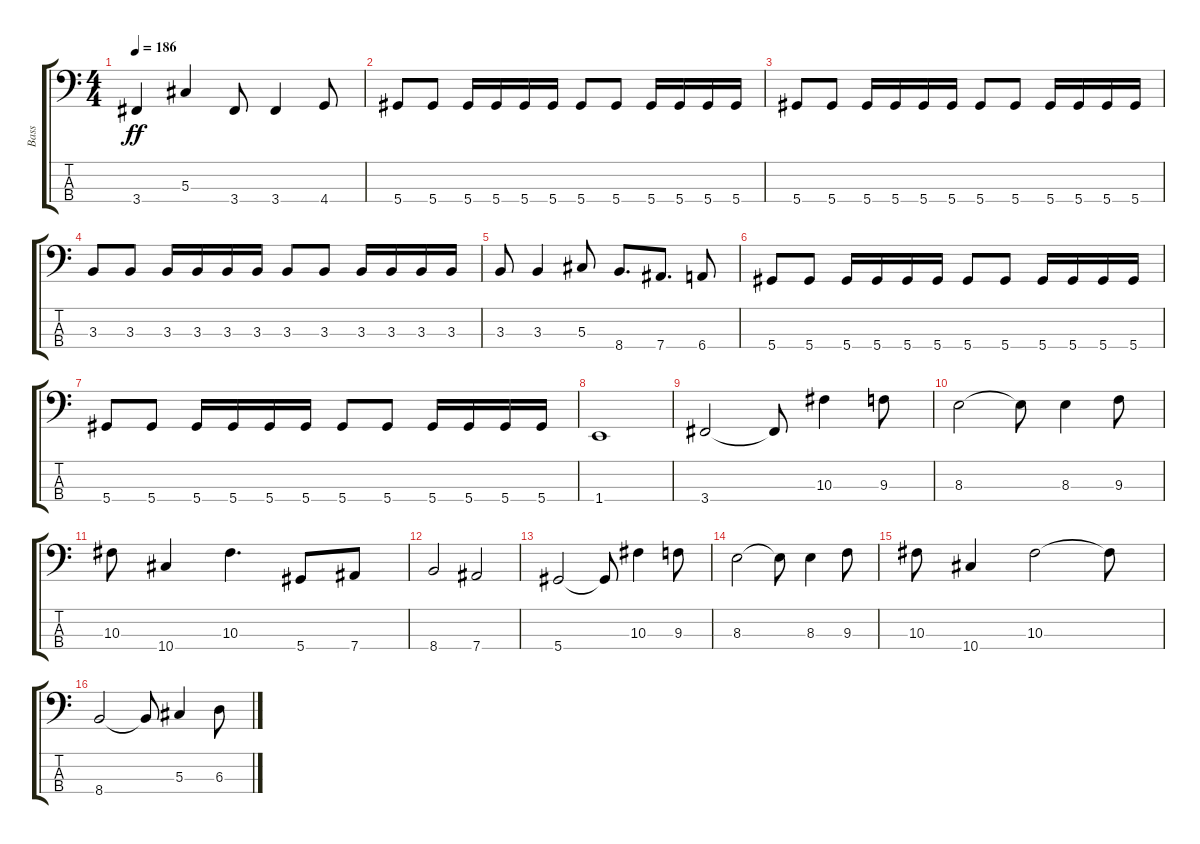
\track ("Bass" "Bass") {instrument electricbassfinger}
\staff {score tabs}
\tuning (Gb2 Db2 Ab1 Eb1) {hide}
\ts (4 4)
\tempo 186
\clef f4
\ks c
3.4.4{dy ff} 5.3.4 3.4.8 3.4.4 4.4.8 |
5.4.8 5.4.8 5.4.16 5.4.16 5.4.16 5.4.16 5.4.8 5.4.8 5.4.16 5.4.16 5.4.16 5.4.16 |
5.4.8 5.4.8 5.4.16 5.4.16 5.4.16 5.4.16 5.4.8 5.4.8 5.4.16 5.4.16 5.4.16 5.4.16 |
3.3.8 3.3.8 3.3.16 3.3.16 3.3.16 3.3.16 3.3.8 3.3.8 3.3.16 3.3.16 3.3.16 3.3.16 |
3.3.8 3.3.4 5.3.8 8.4.8{d} 7.4.8{d} 6.4.8 |
5.4.8 5.4.8 5.4.16 5.4.16 5.4.16 5.4.16 5.4.8 5.4.8 5.4.16 5.4.16 5.4.16 5.4.16 |
5.4.8 5.4.8 5.4.16 5.4.16 5.4.16 5.4.16 5.4.8 5.4.8 5.4.16 5.4.16 5.4.16 5.4.16 |
1.4.1 |
3.4.2 3.4{t}.8 10.3.4 9.3.8 |
8.3.2 8.3{t}.8 8.3.4 9.3.8 |
10.3.8 10.4.4 10.3.4{d} 5.4.8 7.4.8 |
8.4.2 7.4.2 |
5.4.2 5.4{t}.8 10.3.4 9.3.8 |
8.3.2 8.3{t}.8 8.3.4 9.3.8 |
10.3.8 10.4.4 10.3.2 10.3{t}.8 |
8.4.2 8.4{t}.8 5.3.4 6.3.8
